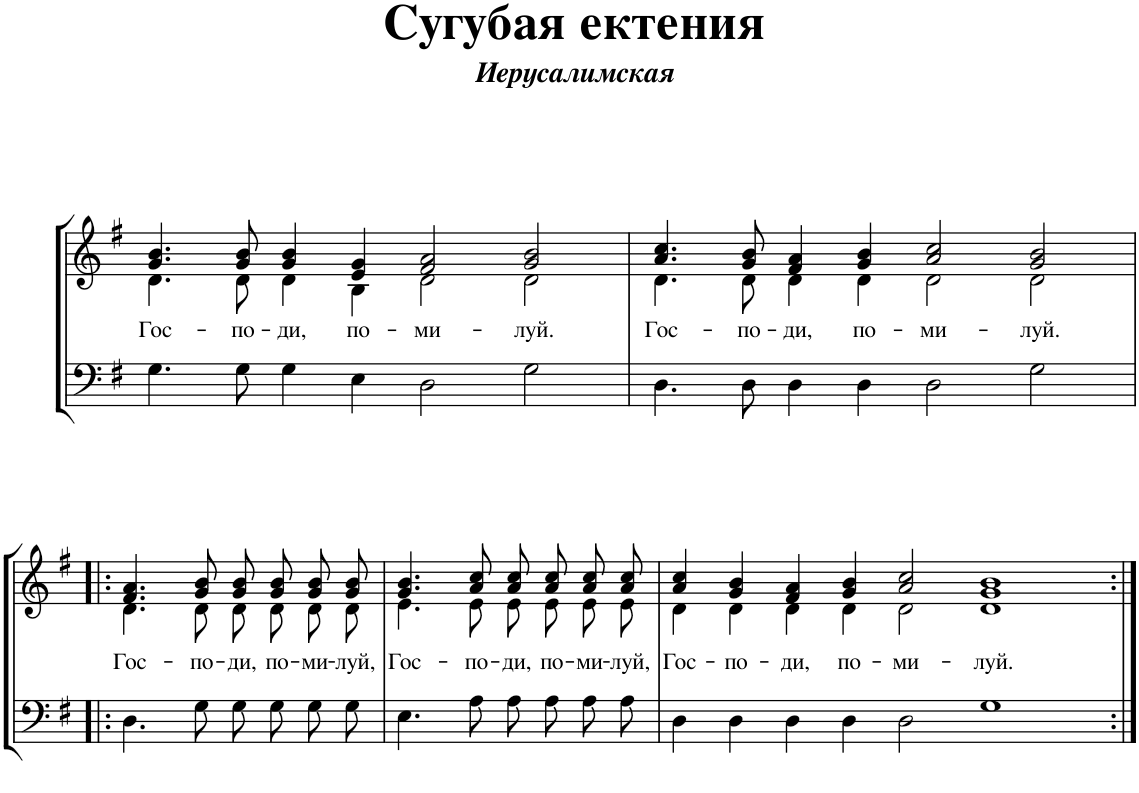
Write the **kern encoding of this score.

**kern	**kern	**text
*part1	*part1	*part1
*staff2	*staff1	*staff1
*I"Piano	*	*
*I'Pno.	*	*
*clefF4	*clefG2	*
*k[f#]	*k[f#]	*
*M63/4	*M63/4	*
=1	=1	=1
*^	*	*
!	!	!	!LO:LY:b
*	*	*^	*
000ryy	4.G\	4.g/ 4.b/	4.d\	Гос-
!	!	!	!	!LO:LY:b
.	8G\	8g/ 8b/	8d\	-по-
!	!	!	!	!LO:LY:b
.	4G\	4g/ 4b/	4d\	-ди,
!	!	!	!	!LO:LY:b
.	4E\	4e/ 4g/	4B\	по-
!	!	!	!	!LO:LY:b
.	2D\	2f#/ 2a/	2d\	-ми-
!	!	!	!	!LO:LY:b
.	2G\	2g/ 2b/	2d\	-луй.
.	1ryy	000ryy	000ryy	.
.	1ryy	.	.	.
.	1ryy	.	.	.
.	1ryy	.	.	.
.	1ryy	.	.	.
.	1ryy	.	.	.
4%31ryy	1ryy	.	.	.
.	1ryy	.	.	.
.	1ryy	00ryy	00ryy	.
.	1ryy	.	.	.
.	4%15ryy	.	.	.
.	.	1..ryy	1..ryy	.
=2	=2	=2	=2	=2
!	!	!	!	!LO:LY:b
000ryy	4.D\	4.a/ 4.cc/	4.d\	Гос-
!	!	!	!	!LO:LY:b
.	8D\	8g/ 8b/	8d\	-по-
!	!	!	!	!LO:LY:b
.	4D\	4f#/ 4a/	4d\	-ди,
!	!	!	!	!LO:LY:b
.	4D\	4g/ 4b/	4d\	по-
!	!	!	!	!LO:LY:b
.	2D\	2a/ 2cc/	2d\	-ми-
!	!	!	!	!LO:LY:b
.	2G\	2g/ 2b/	2d\	-луй.
.	1ryy	000ryy	000ryy	.
.	1ryy	.	.	.
.	1ryy	.	.	.
.	1ryy	.	.	.
.	1ryy	.	.	.
.	1ryy	.	.	.
4%31ryy	1ryy	.	.	.
.	1ryy	.	.	.
.	1ryy	00ryy	00ryy	.
.	1ryy	.	.	.
.	4%15ryy	.	.	.
.	.	1..ryy	1..ryy	.
!!LO:LB:g=z	!!
=3!|:	=3!|:	=3!|:	=3!|:	=3!|:
!	!	!	!	!LO:LY:b
000ryy	4.D\	4.f#/ 4.a/	4.d\	Гос-
!	!	!	!	!LO:LY:b
.	8G\L	8g/ 8b/L	8d\L	-по-
!	!	!	!	!LO:LY:b
.	8G\	8g/ 8b/	8d\	-ди,
!	!	!	!	!LO:LY:b
.	8G\	8g/ 8b/	8d\	по-
!	!	!	!	!LO:LY:b
.	8G\	8g/ 8b/	8d\	-ми-
!	!	!	!	!LO:LY:b
.	8G\J	8g/ 8b/J	8d\J	-луй,
.	1ryy	000ryy	000ryy	.
.	1ryy	.	.	.
.	1ryy	.	.	.
.	1ryy	.	.	.
.	1ryy	.	.	.
.	1ryy	.	.	.
.	1ryy	.	.	.
4%31ryy	1ryy	.	.	.
.	1ryy	00ryy	00ryy	.
.	1ryy	.	.	.
.	1ryy	.	.	.
.	4%15ryy	.	.	.
.	.	0ryy	0ryy	.
.	.	2.ryy	2.ryy	.
=4	=4	=4	=4	=4
!	!	!	!	!LO:LY:b
000ryy	4.E\	4.g/ 4.b/	4.e\	Гос-
!	!	!	!	!LO:LY:b
.	8A\L	8a\ 8cc\L	8e\L	-по-
!	!	!	!	!LO:LY:b
.	8A\	8a\ 8cc\	8e\	-ди,
!	!	!	!	!LO:LY:b
.	8A\	8a\ 8cc\	8e\	по-
!	!	!	!	!LO:LY:b
.	8A\	8a\ 8cc\	8e\	-ми-
!	!	!	!	!LO:LY:b
.	8A\J	8a\ 8cc\J	8e\J	-луй,
.	1ryy	000ryy	000ryy	.
.	1ryy	.	.	.
.	1ryy	.	.	.
.	1ryy	.	.	.
.	1ryy	.	.	.
.	1ryy	.	.	.
.	1ryy	.	.	.
4%31ryy	1ryy	.	.	.
.	1ryy	00ryy	00ryy	.
.	1ryy	.	.	.
.	1ryy	.	.	.
.	4%15ryy	.	.	.
.	.	0ryy	0ryy	.
.	.	2.ryy	2.ryy	.
=5	=5	=5	=5	=5
!	!	!	!	!LO:LY:b
000ryy	4D\	4a/ 4cc/	4d\	Гос-
!	!	!	!	!LO:LY:b
.	4D\	4g/ 4b/	4d\	-по-
!	!	!	!	!LO:LY:b
.	4D\	4f#/ 4a/	4d\	-ди,
!	!	!	!	!LO:LY:b
.	4D\	4g/ 4b/	4d\	по-
!	!	!	!	!LO:LY:b
.	2D\	2a/ 2cc/	2d\	-ми-
!	!	!	!	!LO:LY:b
.	1G	1g 1b	1d	-луй.
.	1ryy	000ryy	000ryy	.
.	1ryy	.	.	.
.	1ryy	.	.	.
.	1ryy	.	.	.
.	1ryy	.	.	.
.	1ryy	.	.	.
4%31ryy	.	.	.	.
.	1ryy	.	.	.
.	1ryy	.	.	.
.	1ryy	00ryy	00ryy	.
.	1ryy	.	.	.
.	1ryy	.	.	.
.	1ryy	.	.	.
.	1ryy	1ryy	1ryy	.
.	4ryy	4ryy	4ryy	.
*v	*v	*	*	*
*	*v	*v	*
=:|!	=:|!	=:|!
*-	*-	*-
